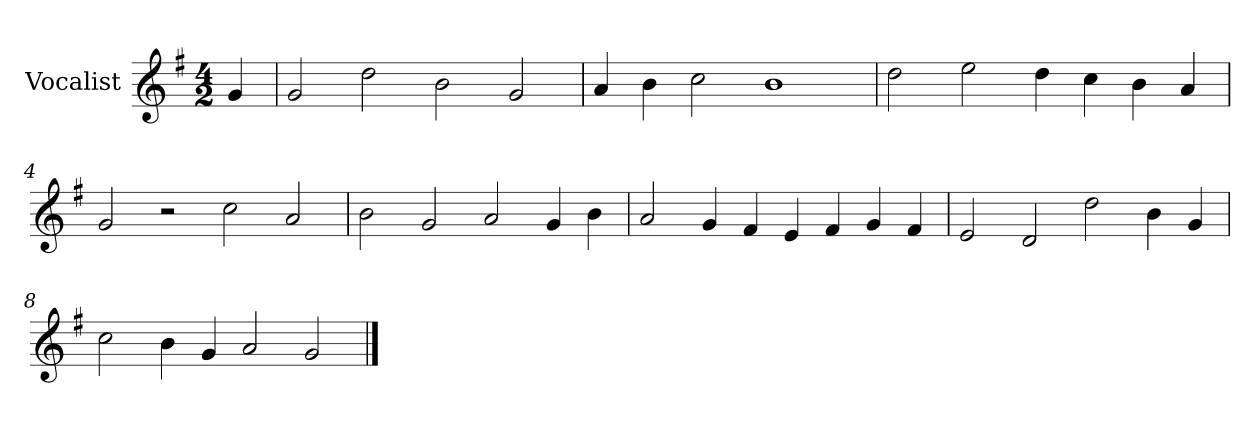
**kern
*part1
*staff1
*I"Vocalist
*k[f#]
*G:
*M4/2
=
4g
=1
2g
2dd
2b
2g
=2
4a
4b
2cc
1b
=3
2dd
2ee
4dd
4cc
4b
4a
=4
2g
2r
2cc
2a
=5
2b
2g
2a
4g
4b
=6
2a
4g
4f#
4e
4f#
4g
4f#
=7
2e
2d
2dd
4b
4g
=8
2cc
4b
4g
2a
2g
==
*-
